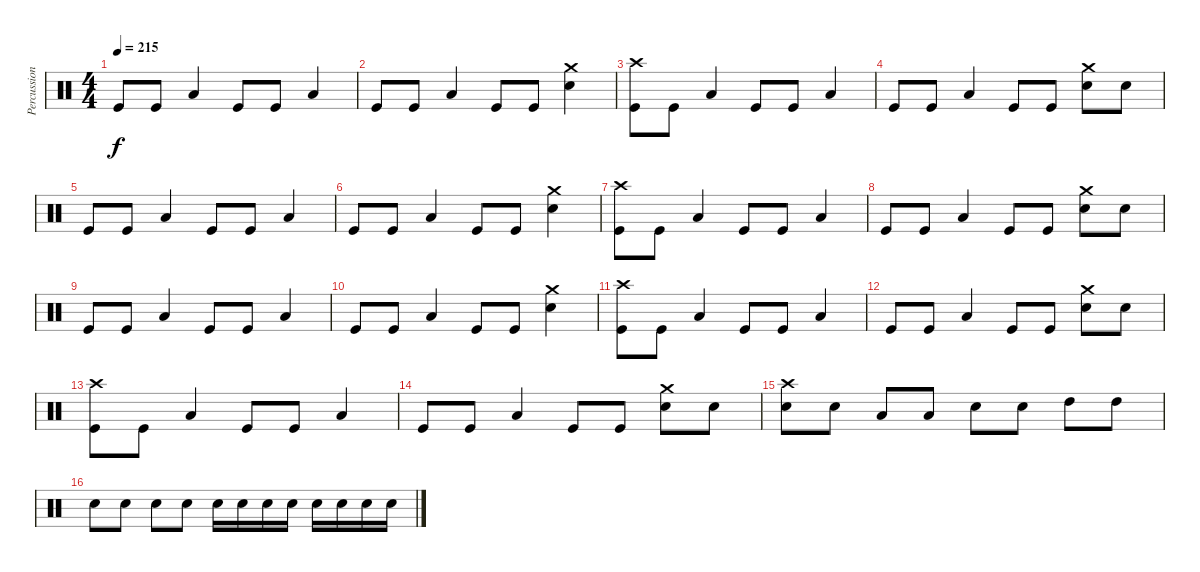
\track ("Percussion" "Percussion") {instrument percussion}
\staff {score}
\articulation defaults
\ts (4 4)
\tempo 215
\clef neutral
\ks c "Kick (hit)".8{dy f} "Kick (hit)".8 "Low Tom (hit)".4 "Kick (hit)".8 "Kick (hit)".8 "Low Tom (hit)".4
|
"Kick (hit)".8 "Kick (hit)".8 "Low Tom (hit)".4 "Kick (hit)".8 "Kick (hit)".8 ("Crash medium (hit)" "Electric Snare (hit)").4 |
("Crash high (hit)" "Kick (hit)").8 "Kick (hit)".8 "Low Tom (hit)".4 "Kick (hit)".8 "Kick (hit)".8 "Low Tom (hit)".4 |
"Kick (hit)".8 "Kick (hit)".8 "Low Tom (hit)".4 "Kick (hit)".8 "Kick (hit)".8 ("Crash medium (hit)" "Electric Snare (hit)").8 "Electric Snare (hit)".8 |
"Kick (hit)".8 "Kick (hit)".8 "Low Tom (hit)".4 "Kick (hit)".8 "Kick (hit)".8 "Low Tom (hit)".4 |
"Kick (hit)".8 "Kick (hit)".8 "Low Tom (hit)".4 "Kick (hit)".8 "Kick (hit)".8 ("Crash medium (hit)" "Electric Snare (hit)").4 |
("Crash high (hit)" "Kick (hit)").8 "Kick (hit)".8 "Low Tom (hit)".4 "Kick (hit)".8 "Kick (hit)".8 "Low Tom (hit)".4 |
"Kick (hit)".8 "Kick (hit)".8 "Low Tom (hit)".4 "Kick (hit)".8 "Kick (hit)".8 ("Crash medium (hit)" "Electric Snare (hit)").8 "Electric Snare (hit)".8 |
"Kick (hit)".8 "Kick (hit)".8 "Low Tom (hit)".4 "Kick (hit)".8 "Kick (hit)".8 "Low Tom (hit)".4 |
"Kick (hit)".8 "Kick (hit)".8 "Low Tom (hit)".4 "Kick (hit)".8 "Kick (hit)".8 ("Crash medium (hit)" "Electric Snare (hit)").4 |
("Crash high (hit)" "Kick (hit)").8 "Kick (hit)".8 "Low Tom (hit)".4 "Kick (hit)".8 "Kick (hit)".8 "Low Tom (hit)".4 |
"Kick (hit)".8 "Kick (hit)".8 "Low Tom (hit)".4 "Kick (hit)".8 "Kick (hit)".8 ("Crash medium (hit)" "Electric Snare (hit)").8 "Electric Snare (hit)".8 |
("Crash high (hit)" "Kick (hit)").8 "Kick (hit)".8 "Low Tom (hit)".4 "Kick (hit)".8 "Kick (hit)".8 "Low Tom (hit)".4 |
"Kick (hit)".8 "Kick (hit)".8 "Low Tom (hit)".4 "Kick (hit)".8 "Kick (hit)".8 ("Crash medium (hit)" "Electric Snare (hit)").8 "Electric Snare (hit)".8 |
("Crash high (hit)" "Electric Snare (hit)").8 "Electric Snare (hit)".8 "Low Tom (hit)".8 "Low Tom (hit)".8 "Electric Snare (hit)".8 "Electric Snare (hit)".8 "High Tom (hit)".8 "High Tom (hit)".8 |
"Electric Snare (hit)".8 "Electric Snare (hit)".8 "Electric Snare (hit)".8 "Electric Snare (hit)".8 "Electric Snare (hit)".16 "Electric Snare (hit)".16 "Electric Snare (hit)".16 "Electric Snare (hit)".16 "Electric Snare (hit)".16 "Electric Snare (hit)".16 "Electric Snare (hit)".16 "Electric Snare (hit)".16
